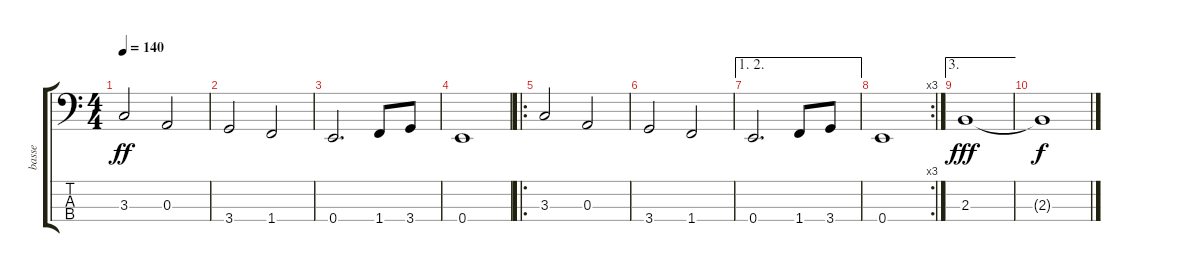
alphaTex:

\track ("basse" "basse") {instrument electricbasspick}
\staff {score tabs}
\tuning (G2 D2 A1 E1) {hide}
\ts (4 4)
\tempo 140
\clef f4
\ks c
3.3.2{dy ff} 0.3.2 |
3.4.2 1.4.2 |
0.4.2{d} 1.4.8 3.4.8 |
0.4.1 |
\ro
3.3.2 0.3.2 |
3.4.2 1.4.2 |
\ae (1 2)
0.4.2{d} 1.4.8 3.4.8 |
\rc 3
0.4.1 |
\ae 3
2.3.1{dy fff} |
2.3{t}.1{dy f volume 0}
